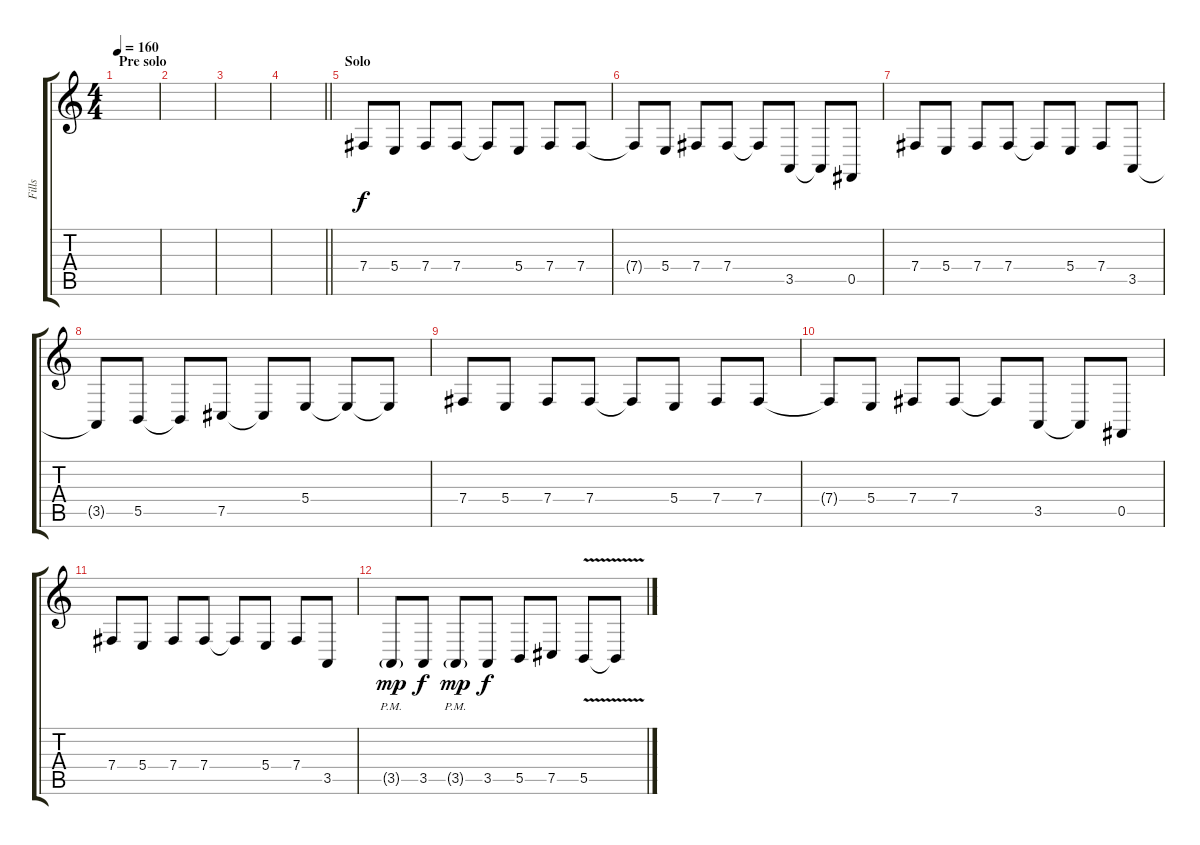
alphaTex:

\track ("Fills" "Fills") {instrument fx8scifi}
\staff {score tabs}
\tuning (Db4 Ab3 E3 B2 Gb2 B1) {hide}
\ts (4 4)
\section ("" "Pre solo")
\tempo 160
\clef g2
\ks c
|
|
|
\barLineRight lightlight
|
\section ("" "Solo")
7.4.8{dy f volume 11 instrument guitarharmonics} 5.4.8 7.4.8 7.4.8 7.4{t}.8 5.4.8 7.4.8 7.4.8 |
7.4{t}.8 5.4.8 7.4.8 7.4.8 7.4{t}.8 3.5.8 3.5{t}.8 0.5.8 |
7.4.8 5.4.8 7.4.8 7.4.8 7.4{t}.8 5.4.8 7.4.8 3.5.8 |
3.5{t}.8 5.5.8 5.5{t}.8 7.5.8 7.5{t}.8 5.4.8 5.4{t}.8 5.4{t}.8 |
7.4.8 5.4.8 7.4.8 7.4.8 7.4{t}.8 5.4.8 7.4.8 7.4.8 |
7.4{t}.8 5.4.8 7.4.8 7.4.8 7.4{t}.8 3.5.8 3.5{t}.8 0.5.8 |
7.4.8 5.4.8 7.4.8 7.4.8 7.4{t}.8 5.4.8 7.4.8 3.5.8 |
3.5{g pm}.8{dy mp} 3.5.8{dy f} 3.5{g pm}.8{dy mp} 3.5.8{dy f} 5.5.8 7.5.8 5.5{v}.8 5.5{t}.8
